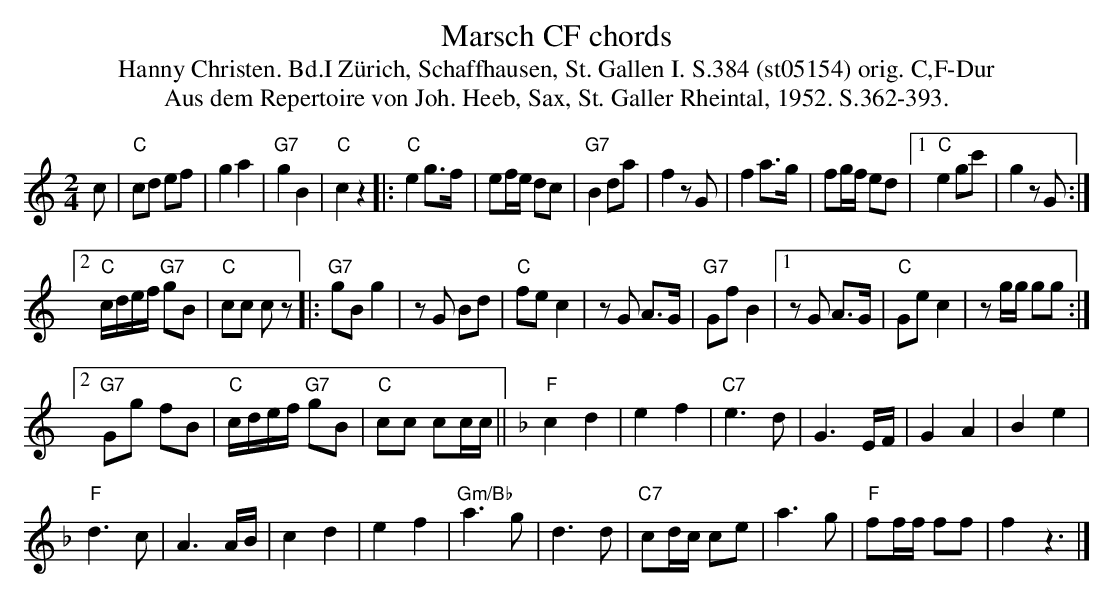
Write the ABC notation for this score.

X:1
T: Marsch CF chords
T:Hanny Christen. Bd.I Zürich, Schaffhausen, St. Gallen I. S.384 (st05154) orig. C,F-Dur
T: Aus dem Repertoire von Joh. Heeb, Sax, St. Galler Rheintal, 1952. S.362-393.
M:2/4
L:1/8
K:C %%MIDI gchordon
c | "C"cd ef | g2a2 | "G7"g2B2 | "C"c2z2 |: "C"e2 g>f | ef/e/ dc | "G7"B2da | f2zG | f2 a>g | fg/f/ ed |1 "C"e2 gc' | g2zG :|2
"C"c/d/e/f/ "G7"gB | "C"cc cz |: "G7"gBg2 | zG Bd | "C"fec2 | zG A>G | "G7"GfB2 |1 zG A>G | "C"Gec2 | zg/g/ gg :|2
"G7"Gg fB | "C"c/d/e/f/ "G7"gB | "C"cc cc/c/ || [K:F] "F"c2d2 | e2f2 | "C7"e3d | G3E/F/ | G2A2 | B2e2 |
"F"d3c | A3A/B/ | c2d2 | e2f2 | "Gm/Bb"a3g | d3d | "C7"cd/c/ ce | a3g | "F"ff/f/ ff | f2 z3 |]
